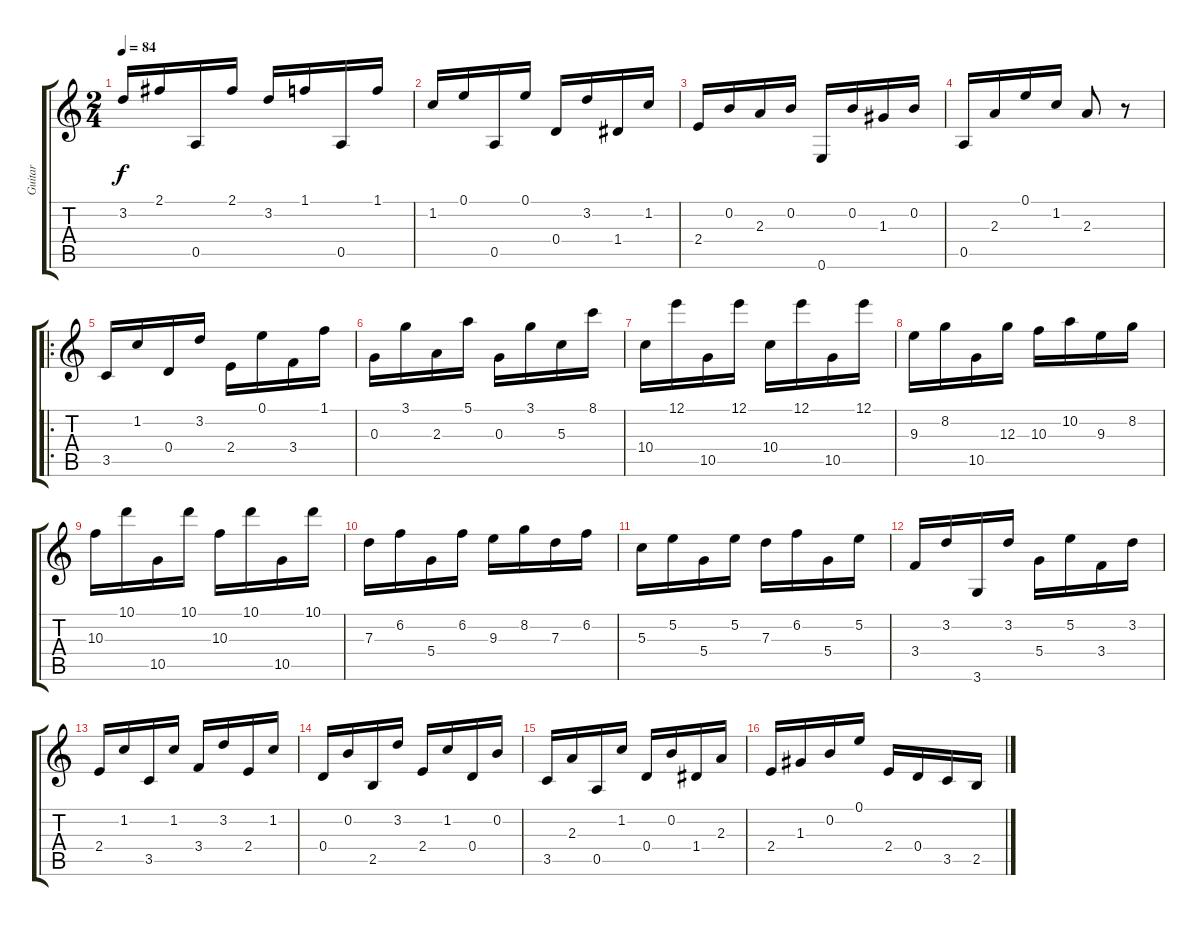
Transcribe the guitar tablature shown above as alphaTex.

\track ("Guitar" "Guitar") {instrument acousticguitarnylon}
\staff {score tabs}
\tuning (E4 B3 G3 D3 A2 E2) {hide}
\ts (2 4)
\tempo 84
\clef g2
\ks c
3.2.16{dy f} 2.1.16 0.5.16 2.1.16 3.2.16 1.1.16 0.5.16 1.1.16 |
1.2.16 0.1.16 0.5.16 0.1.16 0.4.16 3.2.16 1.4.16 1.2.16 |
2.4.16 0.2.16 2.3.16 0.2.16 0.6.16 0.2.16 1.3.16 0.2.16 |
0.5.16 2.3.16 0.1.16 1.2.16 2.3.8 r.8 |
\ro
3.5.16 1.2.16 0.4.16 3.2.16 2.4.16 0.1.16 3.4.16 1.1.16 |
0.3.16 3.1.16 2.3.16 5.1.16 0.3.16 3.1.16 5.3.16 8.1.16 |
10.4.16 12.1.16 10.5.16 12.1.16 10.4.16 12.1.16 10.5.16 12.1.16 |
9.3.16 8.2.16 10.5.16 12.3.16 10.3.16 10.2.16 9.3.16 8.2.16 |
10.3.16 10.1.16 10.5.16 10.1.16 10.3.16 10.1.16 10.5.16 10.1.16 |
7.3.16 6.2.16 5.4.16 6.2.16 9.3.16 8.2.16 7.3.16 6.2.16 |
5.3.16 5.2.16 5.4.16 5.2.16 7.3.16 6.2.16 5.4.16 5.2.16 |
3.4.16 3.2.16 3.6.16 3.2.16 5.4.16 5.2.16 3.4.16 3.2.16 |
2.4.16 1.2.16 3.5.16 1.2.16 3.4.16 3.2.16 2.4.16 1.2.16 |
0.4.16 0.2.16 2.5.16 3.2.16 2.4.16 1.2.16 0.4.16 0.2.16 |
3.5.16 2.3.16 0.5.16 1.2.16 0.4.16 0.2.16 1.4.16 2.3.16 |
2.4.16 1.3.16 0.2.16 0.1.16 2.4.16 0.4.16 3.5.16 2.5.16
